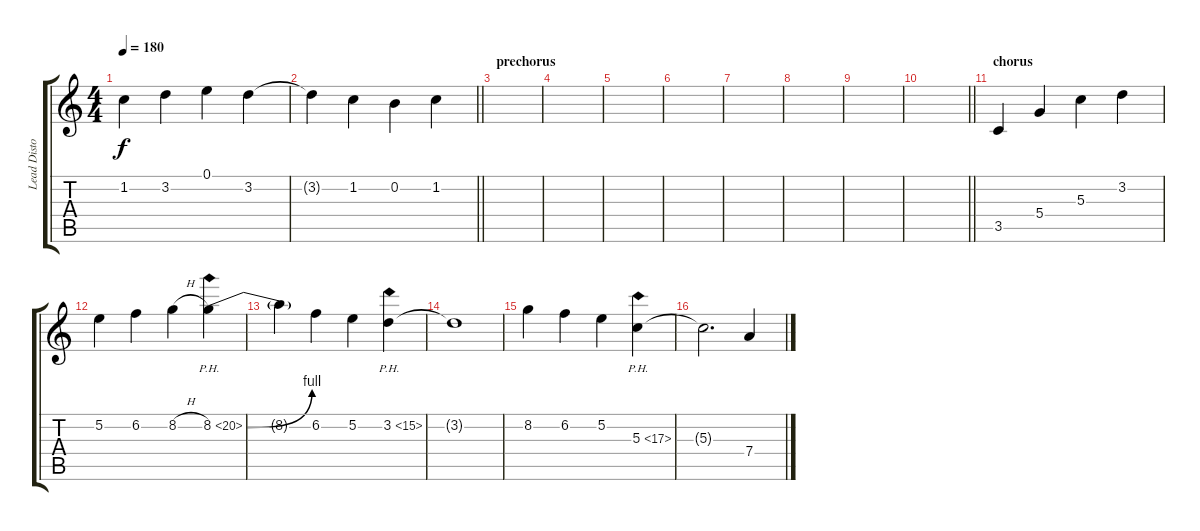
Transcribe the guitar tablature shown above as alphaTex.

\track ("Lead Distorted" "Lead Disto") {instrument distortionguitar}
\staff {score tabs}
\tuning (E4 B3 G3 D3 A2 E2) {hide}
\ts (4 4)
\tempo 180
\clef g2
\ks c
1.2.4{dy f} 3.2.4 0.1.4 3.2.4 |
\barLineRight lightlight
3.2{t}.4 1.2.4 0.2.4 1.2.4 |
\section ("" "prechorus")
|
|
|
|
|
|
|
\barLineRight lightlight
|
\section ("" "chorus")
3.5.4 5.4.4 5.3.4 3.2.4 |
5.2.4 6.2.4 8.2{h}.4 8.2{be (bend 0 0 60 4) ph 12}.4 |
8.2{t}.4 6.2.4 5.2.4 3.2{ph 12}.4 |
3.2{t}.1 |
8.2.4 6.2.4 5.2.4 5.3{ph 12}.4 |
5.3{t}.2{d} 7.4.4
